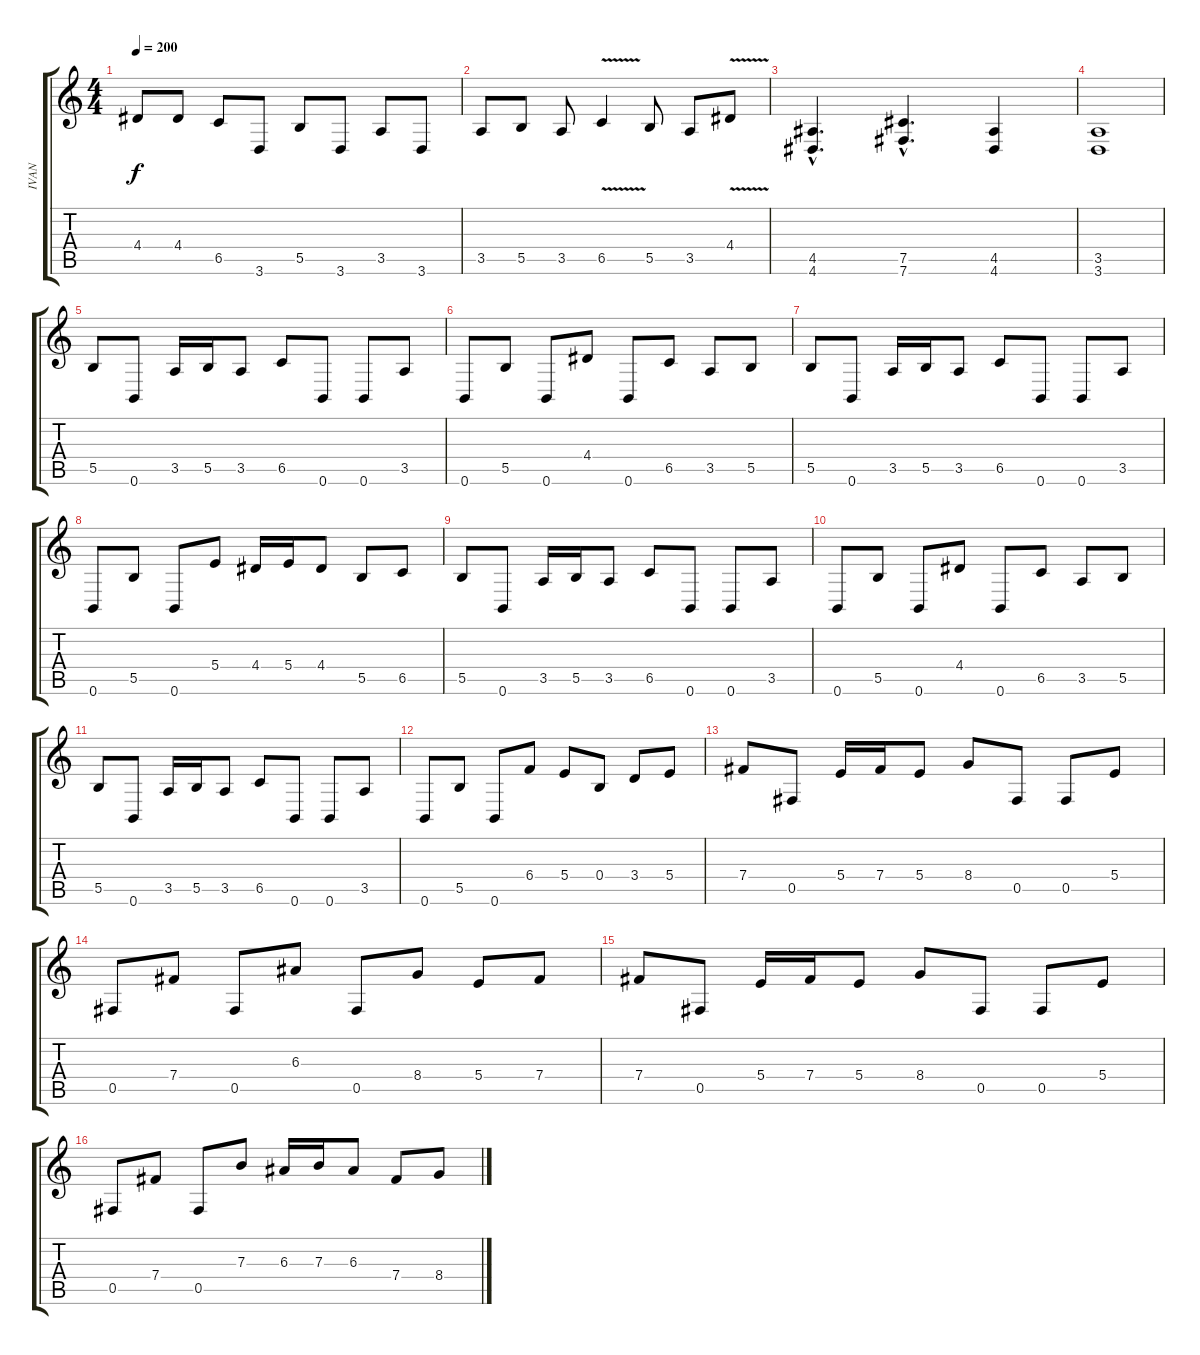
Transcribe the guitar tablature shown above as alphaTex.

\track ("IVAN" "IVAN") {instrument distortionguitar}
\staff {score tabs}
\tuning (Db4 Ab3 E3 B2 Gb2 B1) {hide}
\ts (4 4)
\tempo 200
\clef g2
\ks c
4.4{t}.8{dy f} 4.4.8 6.5.8 3.6.8 5.5.8 3.6.8 3.5.8 3.6.8 |
3.5.8 5.5.8 3.5.8 6.5{v}.4 5.5.8 3.5.8 4.4{v}.8 |
(4.5{hac} 4.6{hac}).4{d} (7.5{hac} 7.6{hac}).4{d} (4.5 4.6).4 |
(3.5 3.6).1 |
5.5.8 0.6.8 3.5.16 5.5.16 3.5.8 6.5.8 0.6.8 0.6.8 3.5.8 |
0.6.8 5.5.8 0.6.8 4.4.8 0.6.8 6.5.8 3.5.8 5.5.8 |
5.5.8 0.6.8 3.5.16 5.5.16 3.5.8 6.5.8 0.6.8 0.6.8 3.5.8 |
0.6.8 5.5.8 0.6.8 5.4.8 4.4.16 5.4.16 4.4.8 5.5.8 6.5.8 |
5.5.8 0.6.8 3.5.16 5.5.16 3.5.8 6.5.8 0.6.8 0.6.8 3.5.8 |
0.6.8 5.5.8 0.6.8 4.4.8 0.6.8 6.5.8 3.5.8 5.5.8 |
5.5.8 0.6.8 3.5.16 5.5.16 3.5.8 6.5.8 0.6.8 0.6.8 3.5.8 |
0.6.8 5.5.8 0.6.8 6.4.8 5.4.8 0.4.8 3.4.8 5.4.8 |
7.4.8 0.5.8 5.4.16 7.4.16 5.4.8 8.4.8 0.5.8 0.5.8 5.4.8 |
0.5.8 7.4.8 0.5.8 6.3.8 0.5.8 8.4.8 5.4.8 7.4.8 |
7.4.8 0.5.8 5.4.16 7.4.16 5.4.8 8.4.8 0.5.8 0.5.8 5.4.8 |
0.5.8 7.4.8 0.5.8 7.3.8 6.3.16 7.3.16 6.3.8 7.4.8 8.4.8
